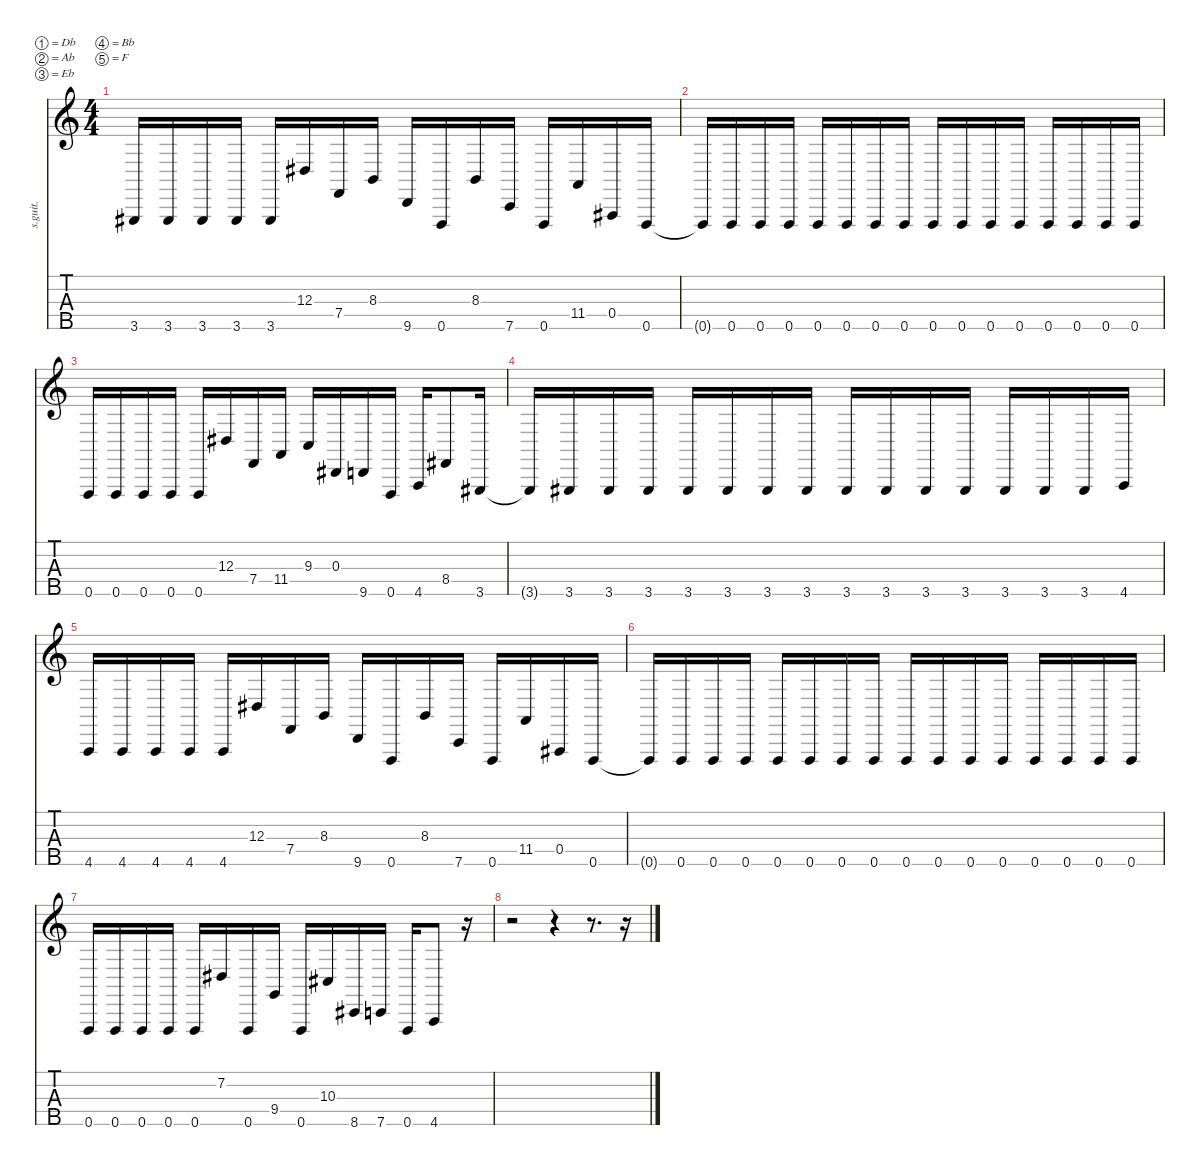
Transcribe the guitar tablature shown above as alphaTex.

\defaultSystemsLayout 4
\hideDynamics
\bracketExtendMode nobrackets
\track ("Dick Lövgren" "s.guit.") {instrument electricbassfinger}
\staff {score tabs}
\tuning (Db2 Ab1 Eb1 Bb0 F0)
\ts (4 4)
\tempo (110 hide)
\clef g2
\ks c
3.5{acc #}.16{lyrics (0 "") lyrics (1 "") lyrics (2 "") lyrics (3 "") lyrics (4 "") dy f} 3.5{acc #}.16{lyrics (0 "") lyrics (1 "") lyrics (2 "") lyrics (3 "") lyrics (4 "")} 3.5{acc #}.16{lyrics (0 "") lyrics (1 "") lyrics (2 "") lyrics (3 "") lyrics (4 "")} 3.5{acc #}.16{lyrics (0 "") lyrics (1 "") lyrics (2 "") lyrics (3 "") lyrics (4 "")} 3.5{acc #}.16{lyrics (0 "") lyrics (1 "") lyrics (2 "") lyrics (3 "") lyrics (4 "")} 12.3{acc #}.16{lyrics (0 "") lyrics (1 "") lyrics (2 "") lyrics (3 "") lyrics (4 "")} 7.4.16{lyrics (0 "") lyrics (1 "") lyrics (2 "") lyrics (3 "") lyrics (4 "")} 8.3.16{lyrics (0 "") lyrics (1 "") lyrics (2 "") lyrics (3 "") lyrics (4 "")} 9.5.16{lyrics (0 "") lyrics (1 "") lyrics (2 "") lyrics (3 "") lyrics (4 "")} 0.5.16{lyrics (0 "") lyrics (1 "") lyrics (2 "") lyrics (3 "") lyrics (4 "")} 8.3.16{lyrics (0 "") lyrics (1 "") lyrics (2 "") lyrics (3 "") lyrics (4 "")} 7.5.16{lyrics (0 "") lyrics (1 "") lyrics (2 "") lyrics (3 "") lyrics (4 "")} 0.5.16{lyrics (0 "") lyrics (1 "") lyrics (2 "") lyrics (3 "") lyrics (4 "")} 11.4.16{lyrics (0 "") lyrics (1 "") lyrics (2 "") lyrics (3 "") lyrics (4 "")} 0.4{acc #}.16{lyrics (0 "") lyrics (1 "") lyrics (2 "") lyrics (3 "") lyrics (4 "")} 0.5.16{lyrics (0 "") lyrics (1 "") lyrics (2 "") lyrics (3 "") lyrics (4 "")} |
0.5{t}.16{lyrics (0 "") lyrics (1 "") lyrics (2 "") lyrics (3 "") lyrics (4 "")} 0.5.16{lyrics (0 "") lyrics (1 "") lyrics (2 "") lyrics (3 "") lyrics (4 "")} 0.5.16{lyrics (0 "") lyrics (1 "") lyrics (2 "") lyrics (3 "") lyrics (4 "")} 0.5.16{lyrics (0 "") lyrics (1 "") lyrics (2 "") lyrics (3 "") lyrics (4 "")} 0.5.16{lyrics (0 "") lyrics (1 "") lyrics (2 "") lyrics (3 "") lyrics (4 "")} 0.5.16{lyrics (0 "") lyrics (1 "") lyrics (2 "") lyrics (3 "") lyrics (4 "")} 0.5.16{lyrics (0 "") lyrics (1 "") lyrics (2 "") lyrics (3 "") lyrics (4 "")} 0.5.16{lyrics (0 "") lyrics (1 "") lyrics (2 "") lyrics (3 "") lyrics (4 "")} 0.5.16{lyrics (0 "") lyrics (1 "") lyrics (2 "") lyrics (3 "") lyrics (4 "")} 0.5.16{lyrics (0 "") lyrics (1 "") lyrics (2 "") lyrics (3 "") lyrics (4 "")} 0.5.16{lyrics (0 "") lyrics (1 "") lyrics (2 "") lyrics (3 "") lyrics (4 "")} 0.5.16{lyrics (0 "") lyrics (1 "") lyrics (2 "") lyrics (3 "") lyrics (4 "")} 0.5.16{lyrics (0 "") lyrics (1 "") lyrics (2 "") lyrics (3 "") lyrics (4 "")} 0.5.16{lyrics (0 "") lyrics (1 "") lyrics (2 "") lyrics (3 "") lyrics (4 "")} 0.5.16{lyrics (0 "") lyrics (1 "") lyrics (2 "") lyrics (3 "") lyrics (4 "")} 0.5.16{lyrics (0 "") lyrics (1 "") lyrics (2 "") lyrics (3 "") lyrics (4 "")} |
0.5.16{lyrics (0 "") lyrics (1 "") lyrics (2 "") lyrics (3 "") lyrics (4 "")} 0.5.16{lyrics (0 "") lyrics (1 "") lyrics (2 "") lyrics (3 "") lyrics (4 "")} 0.5.16{lyrics (0 "") lyrics (1 "") lyrics (2 "") lyrics (3 "") lyrics (4 "")} 0.5.16{lyrics (0 "") lyrics (1 "") lyrics (2 "") lyrics (3 "") lyrics (4 "")} 0.5.16{lyrics (0 "") lyrics (1 "") lyrics (2 "") lyrics (3 "") lyrics (4 "")} 12.3{acc #}.16{lyrics (0 "") lyrics (1 "") lyrics (2 "") lyrics (3 "") lyrics (4 "")} 7.4.16{lyrics (0 "") lyrics (1 "") lyrics (2 "") lyrics (3 "") lyrics (4 "")} 11.4.16{lyrics (0 "") lyrics (1 "") lyrics (2 "") lyrics (3 "") lyrics (4 "")} 9.3.16{lyrics (0 "") lyrics (1 "") lyrics (2 "") lyrics (3 "") lyrics (4 "")} 0.3{acc #}.16{lyrics (0 "") lyrics (1 "") lyrics (2 "") lyrics (3 "") lyrics (4 "")} 9.5.16{lyrics (0 "") lyrics (1 "") lyrics (2 "") lyrics (3 "") lyrics (4 "")} 0.5.16{lyrics (0 "") lyrics (1 "") lyrics (2 "") lyrics (3 "") lyrics (4 "")} 4.5.16{lyrics (0 "") lyrics (1 "") lyrics (2 "") lyrics (3 "") lyrics (4 "")} 8.4{acc #}.8{lyrics (0 "") lyrics (1 "") lyrics (2 "") lyrics (3 "") lyrics (4 "")} 3.5{acc #}.16{lyrics (0 "") lyrics (1 "") lyrics (2 "") lyrics (3 "") lyrics (4 "")} |
3.5{t acc #}.16{lyrics (0 "") lyrics (1 "") lyrics (2 "") lyrics (3 "") lyrics (4 "")} 3.5{acc #}.16{lyrics (0 "") lyrics (1 "") lyrics (2 "") lyrics (3 "") lyrics (4 "")} 3.5{acc #}.16{lyrics (0 "") lyrics (1 "") lyrics (2 "") lyrics (3 "") lyrics (4 "")} 3.5{acc #}.16{lyrics (0 "") lyrics (1 "") lyrics (2 "") lyrics (3 "") lyrics (4 "")} 3.5{acc #}.16{lyrics (0 "") lyrics (1 "") lyrics (2 "") lyrics (3 "") lyrics (4 "")} 3.5{acc #}.16{lyrics (0 "") lyrics (1 "") lyrics (2 "") lyrics (3 "") lyrics (4 "")} 3.5{acc #}.16{lyrics (0 "") lyrics (1 "") lyrics (2 "") lyrics (3 "") lyrics (4 "")} 3.5{acc #}.16{lyrics (0 "") lyrics (1 "") lyrics (2 "") lyrics (3 "") lyrics (4 "")} 3.5{acc #}.16{lyrics (0 "") lyrics (1 "") lyrics (2 "") lyrics (3 "") lyrics (4 "")} 3.5{acc #}.16{lyrics (0 "") lyrics (1 "") lyrics (2 "") lyrics (3 "") lyrics (4 "")} 3.5{acc #}.16{lyrics (0 "") lyrics (1 "") lyrics (2 "") lyrics (3 "") lyrics (4 "")} 3.5{acc #}.16{lyrics (0 "") lyrics (1 "") lyrics (2 "") lyrics (3 "") lyrics (4 "")} 3.5{acc #}.16{lyrics (0 "") lyrics (1 "") lyrics (2 "") lyrics (3 "") lyrics (4 "")} 3.5{acc #}.16{lyrics (0 "") lyrics (1 "") lyrics (2 "") lyrics (3 "") lyrics (4 "")} 3.5{acc #}.16{lyrics (0 "") lyrics (1 "") lyrics (2 "") lyrics (3 "") lyrics (4 "")} 4.5.16{lyrics (0 "") lyrics (1 "") lyrics (2 "") lyrics (3 "") lyrics (4 "")} |
4.5.16{lyrics (0 "") lyrics (1 "") lyrics (2 "") lyrics (3 "") lyrics (4 "")} 4.5.16{lyrics (0 "") lyrics (1 "") lyrics (2 "") lyrics (3 "") lyrics (4 "")} 4.5.16{lyrics (0 "") lyrics (1 "") lyrics (2 "") lyrics (3 "") lyrics (4 "")} 4.5.16{lyrics (0 "") lyrics (1 "") lyrics (2 "") lyrics (3 "") lyrics (4 "")} 4.5.16{lyrics (0 "") lyrics (1 "") lyrics (2 "") lyrics (3 "") lyrics (4 "")} 12.3{acc #}.16{lyrics (0 "") lyrics (1 "") lyrics (2 "") lyrics (3 "") lyrics (4 "")} 7.4.16{lyrics (0 "") lyrics (1 "") lyrics (2 "") lyrics (3 "") lyrics (4 "")} 8.3.16{lyrics (0 "") lyrics (1 "") lyrics (2 "") lyrics (3 "") lyrics (4 "")} 9.5.16{lyrics (0 "") lyrics (1 "") lyrics (2 "") lyrics (3 "") lyrics (4 "")} 0.5.16{lyrics (0 "") lyrics (1 "") lyrics (2 "") lyrics (3 "") lyrics (4 "")} 8.3.16{lyrics (0 "") lyrics (1 "") lyrics (2 "") lyrics (3 "") lyrics (4 "")} 7.5.16{lyrics (0 "") lyrics (1 "") lyrics (2 "") lyrics (3 "") lyrics (4 "")} 0.5.16{lyrics (0 "") lyrics (1 "") lyrics (2 "") lyrics (3 "") lyrics (4 "")} 11.4.16{lyrics (0 "") lyrics (1 "") lyrics (2 "") lyrics (3 "") lyrics (4 "")} 0.4{acc #}.16{lyrics (0 "") lyrics (1 "") lyrics (2 "") lyrics (3 "") lyrics (4 "")} 0.5.16{lyrics (0 "") lyrics (1 "") lyrics (2 "") lyrics (3 "") lyrics (4 "")} |
0.5{t}.16{lyrics (0 "") lyrics (1 "") lyrics (2 "") lyrics (3 "") lyrics (4 "")} 0.5.16{lyrics (0 "") lyrics (1 "") lyrics (2 "") lyrics (3 "") lyrics (4 "")} 0.5.16{lyrics (0 "") lyrics (1 "") lyrics (2 "") lyrics (3 "") lyrics (4 "")} 0.5.16{lyrics (0 "") lyrics (1 "") lyrics (2 "") lyrics (3 "") lyrics (4 "")} 0.5.16{lyrics (0 "") lyrics (1 "") lyrics (2 "") lyrics (3 "") lyrics (4 "")} 0.5.16{lyrics (0 "") lyrics (1 "") lyrics (2 "") lyrics (3 "") lyrics (4 "")} 0.5.16{lyrics (0 "") lyrics (1 "") lyrics (2 "") lyrics (3 "") lyrics (4 "")} 0.5.16{lyrics (0 "") lyrics (1 "") lyrics (2 "") lyrics (3 "") lyrics (4 "")} 0.5.16{lyrics (0 "") lyrics (1 "") lyrics (2 "") lyrics (3 "") lyrics (4 "")} 0.5.16{lyrics (0 "") lyrics (1 "") lyrics (2 "") lyrics (3 "") lyrics (4 "")} 0.5.16{lyrics (0 "") lyrics (1 "") lyrics (2 "") lyrics (3 "") lyrics (4 "")} 0.5.16{lyrics (0 "") lyrics (1 "") lyrics (2 "") lyrics (3 "") lyrics (4 "")} 0.5.16{lyrics (0 "") lyrics (1 "") lyrics (2 "") lyrics (3 "") lyrics (4 "")} 0.5.16{lyrics (0 "") lyrics (1 "") lyrics (2 "") lyrics (3 "") lyrics (4 "")} 0.5.16{lyrics (0 "") lyrics (1 "") lyrics (2 "") lyrics (3 "") lyrics (4 "")} 0.5.16{lyrics (0 "") lyrics (1 "") lyrics (2 "") lyrics (3 "") lyrics (4 "")} |
0.5.16{lyrics (0 "") lyrics (1 "") lyrics (2 "") lyrics (3 "") lyrics (4 "")} 0.5.16{lyrics (0 "") lyrics (1 "") lyrics (2 "") lyrics (3 "") lyrics (4 "")} 0.5.16{lyrics (0 "") lyrics (1 "") lyrics (2 "") lyrics (3 "") lyrics (4 "")} 0.5.16{lyrics (0 "") lyrics (1 "") lyrics (2 "") lyrics (3 "") lyrics (4 "")} 0.5.16{lyrics (0 "") lyrics (1 "") lyrics (2 "") lyrics (3 "") lyrics (4 "")} 7.2{acc #}.16{lyrics (0 "") lyrics (1 "") lyrics (2 "") lyrics (3 "") lyrics (4 "")} 0.5.16{lyrics (0 "") lyrics (1 "") lyrics (2 "") lyrics (3 "") lyrics (4 "")} 9.4.16{lyrics (0 "") lyrics (1 "") lyrics (2 "") lyrics (3 "") lyrics (4 "")} 0.5.16{lyrics (0 "") lyrics (1 "") lyrics (2 "") lyrics (3 "") lyrics (4 "")} 10.3{acc #}.16{lyrics (0 "") lyrics (1 "") lyrics (2 "") lyrics (3 "") lyrics (4 "")} 8.5{acc #}.16{lyrics (0 "") lyrics (1 "") lyrics (2 "") lyrics (3 "") lyrics (4 "")} 7.5.16{lyrics (0 "") lyrics (1 "") lyrics (2 "") lyrics (3 "") lyrics (4 "")} 0.5.16{lyrics (0 "") lyrics (1 "") lyrics (2 "") lyrics (3 "") lyrics (4 "")} 4.5.8{lyrics (0 "") lyrics (1 "") lyrics (2 "") lyrics (3 "") lyrics (4 "")} r.16 |
r.2 r.4 r.8{d} r.16
